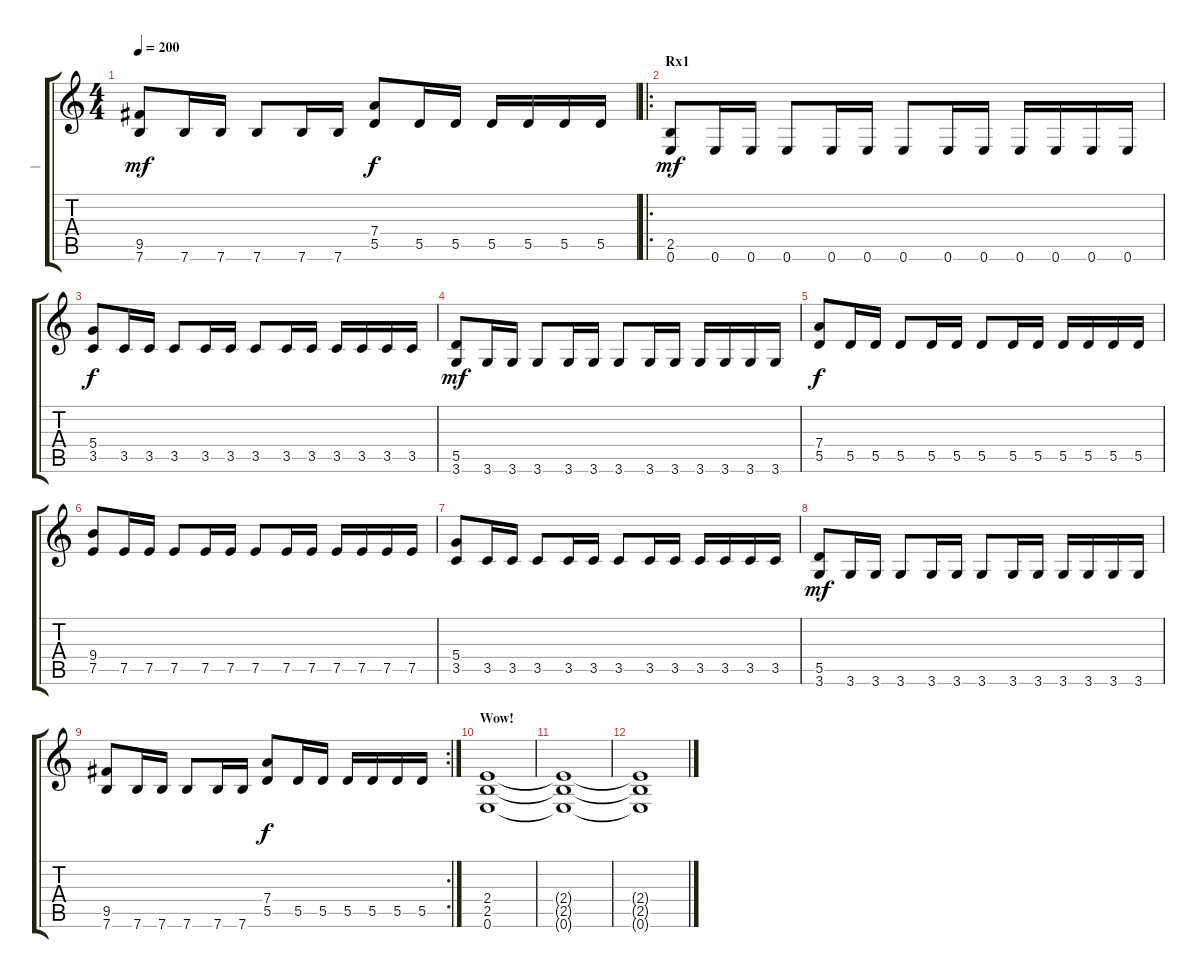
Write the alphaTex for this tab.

\track ("   |" "   |") {instrument distortionguitar}
\staff {score tabs}
\tuning (E4 B3 G3 D3 A2 E2) {hide}
\ts (4 4)
\tempo 200
\clef g2
\ks c
(9.5 7.6).8{dy mf} 7.6.16 7.6.16 7.6.8 7.6.16 7.6.16 (7.4 5.5).8{dy f} 5.5.16 5.5.16 5.5.16 5.5.16 5.5.16 5.5.16 |
\ro
\section ("" "Rx1")
(2.5 0.6).8{dy mf} 0.6.16 0.6.16 0.6.8 0.6.16 0.6.16 0.6.8 0.6.16 0.6.16 0.6.16 0.6.16 0.6.16 0.6.16 |
(5.4 3.5).8{dy f} 3.5.16 3.5.16 3.5.8 3.5.16 3.5.16 3.5.8 3.5.16 3.5.16 3.5.16 3.5.16 3.5.16 3.5.16 |
(5.5 3.6).8{dy mf} 3.6.16 3.6.16 3.6.8 3.6.16 3.6.16 3.6.8 3.6.16 3.6.16 3.6.16 3.6.16 3.6.16 3.6.16 |
(7.4 5.5).8{dy f} 5.5.16 5.5.16 5.5.8 5.5.16 5.5.16 5.5.8 5.5.16 5.5.16 5.5.16 5.5.16 5.5.16 5.5.16 |
(9.4 7.5).8 7.5.16 7.5.16 7.5.8 7.5.16 7.5.16 7.5.8 7.5.16 7.5.16 7.5.16 7.5.16 7.5.16 7.5.16 |
(5.4 3.5).8 3.5.16 3.5.16 3.5.8 3.5.16 3.5.16 3.5.8 3.5.16 3.5.16 3.5.16 3.5.16 3.5.16 3.5.16 |
(5.5 3.6).8{dy mf} 3.6.16 3.6.16 3.6.8 3.6.16 3.6.16 3.6.8 3.6.16 3.6.16 3.6.16 3.6.16 3.6.16 3.6.16 |
\rc 2
(9.5 7.6).8 7.6.16 7.6.16 7.6.8 7.6.16 7.6.16 (7.4 5.5).8{dy f} 5.5.16 5.5.16 5.5.16 5.5.16 5.5.16 5.5.16 |
\section ("" "Wow!")
(2.4 2.5 0.6).1{volume 7} |
(2.4{t} 2.5{t} 0.6{t}).1 |
(2.4{t} 2.5{t} 0.6{t}).1
